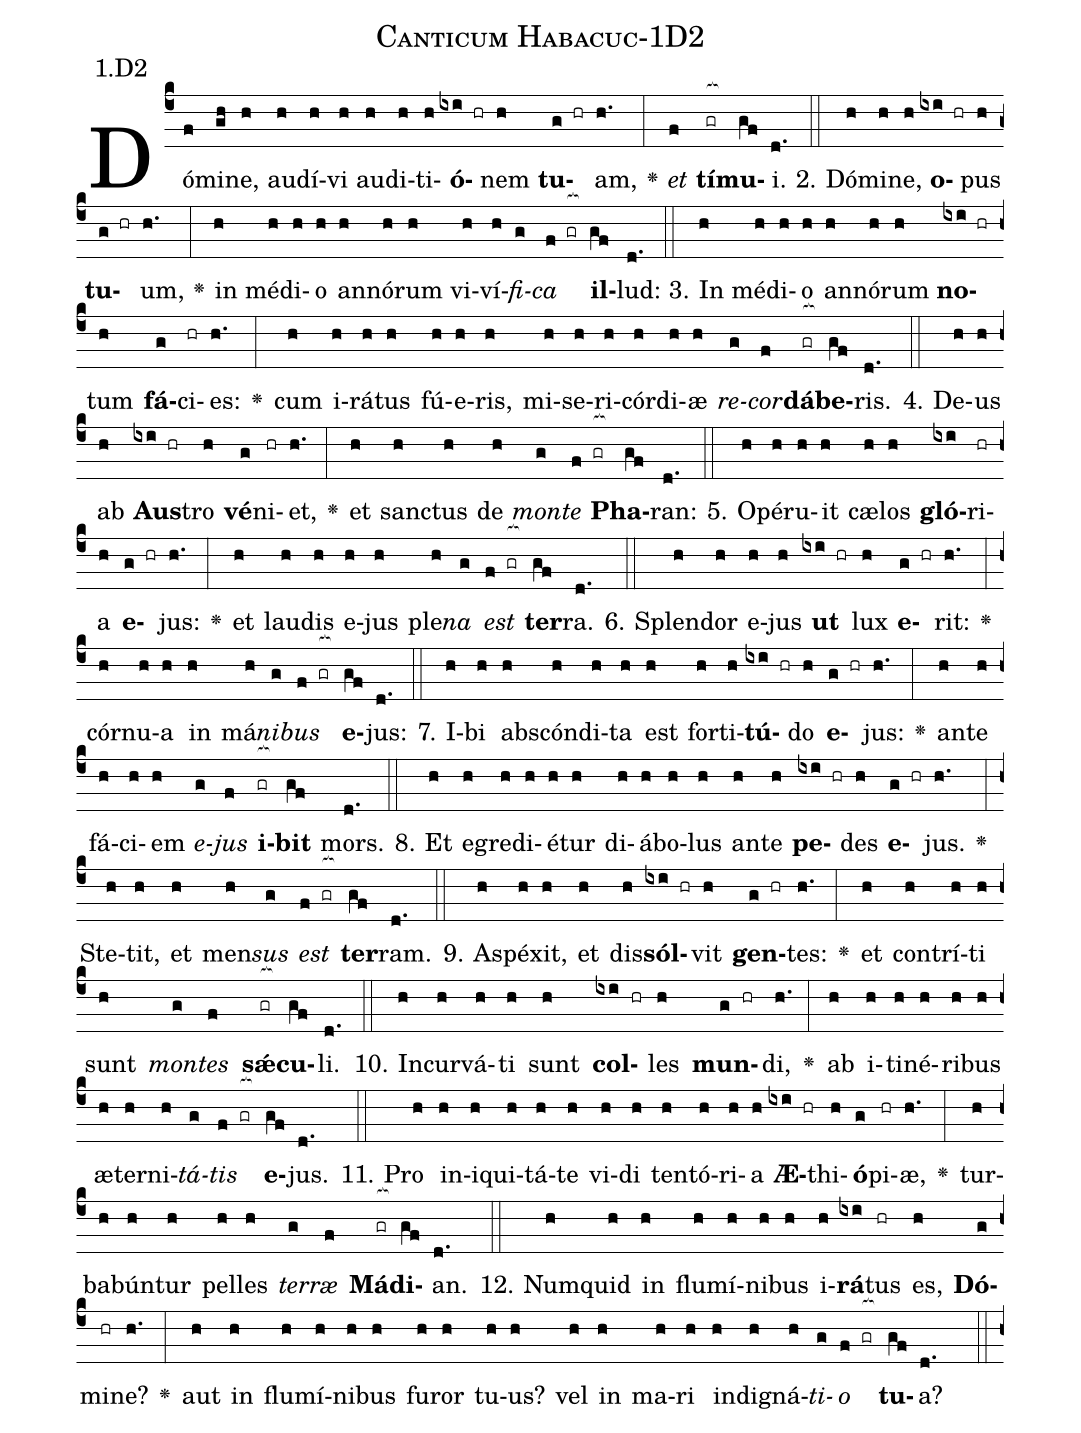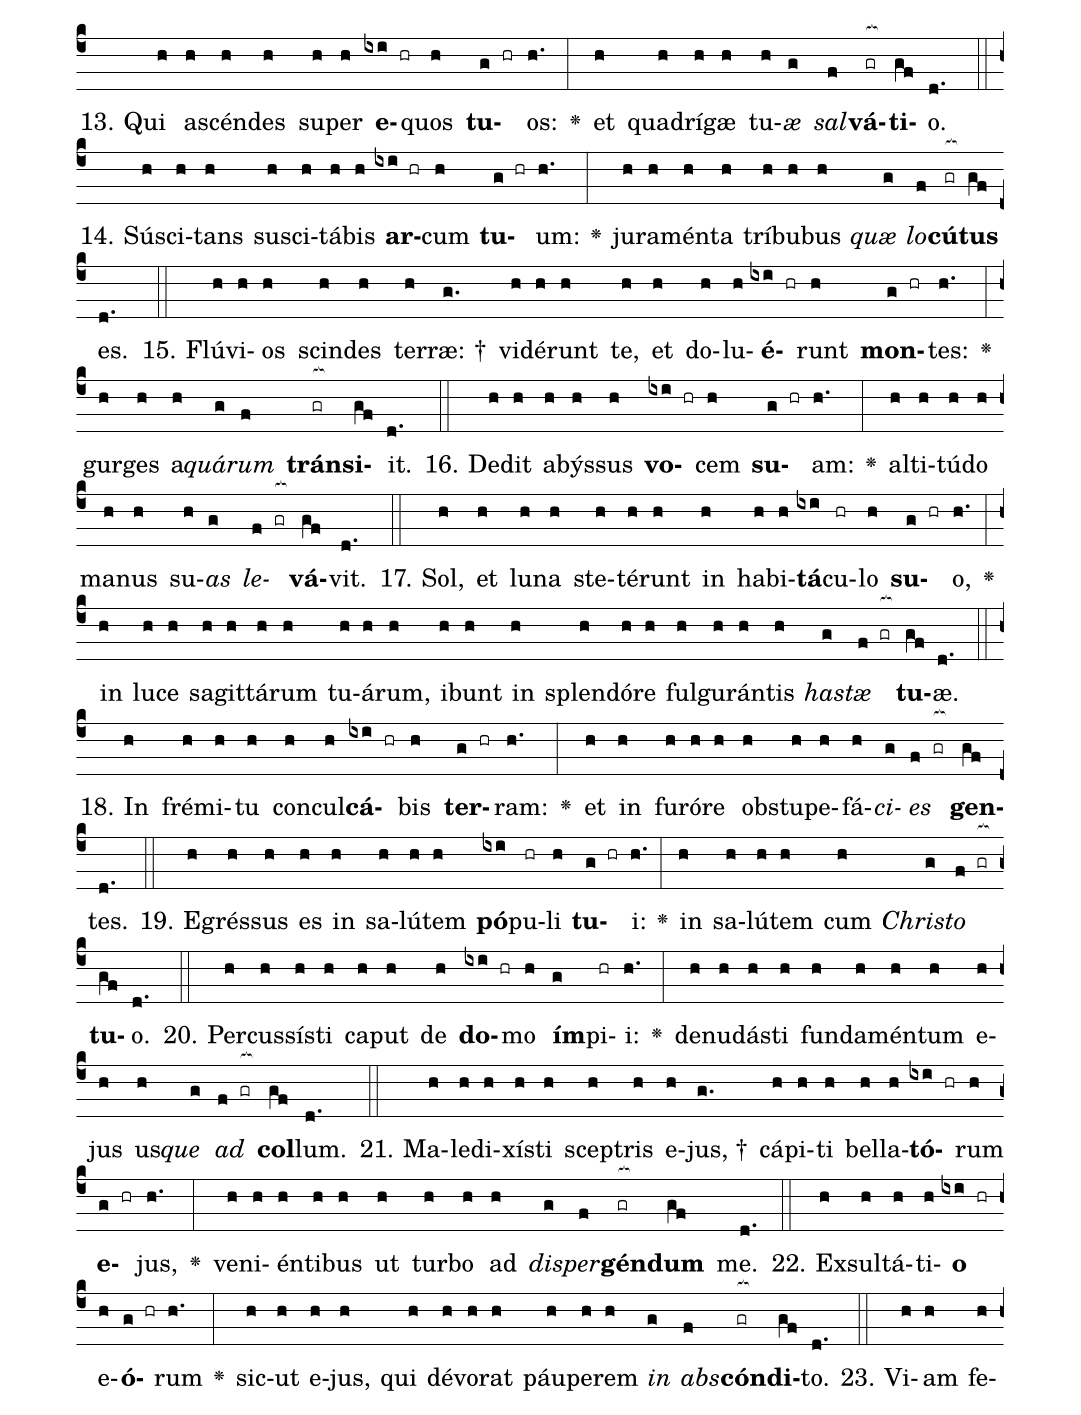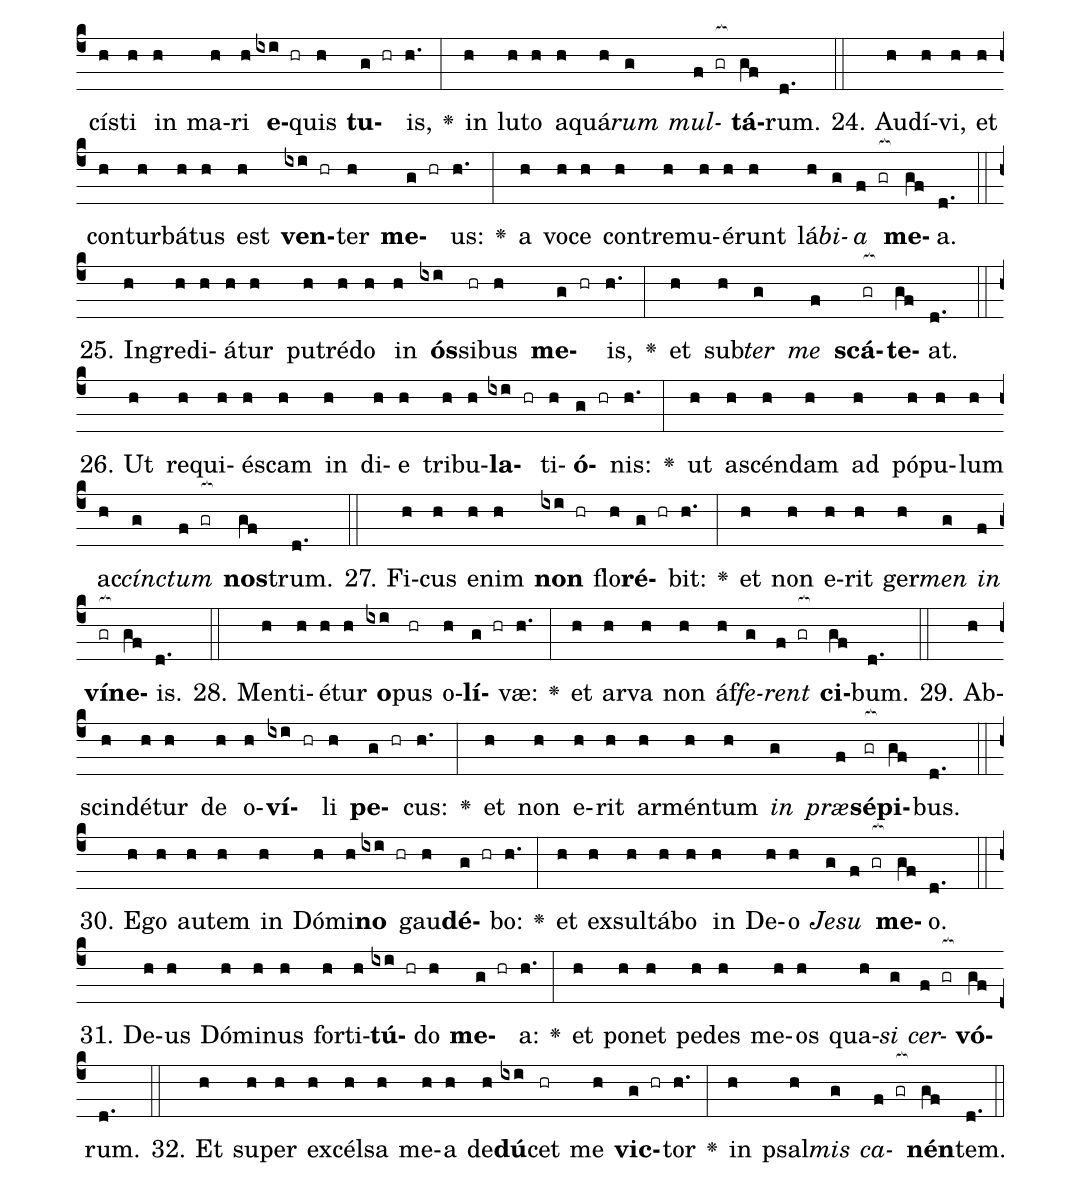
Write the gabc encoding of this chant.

name: Canticum Habacuc-1D2;
annotation: 1.D2;
%%
(c4)Dó(f)mi(gh)ne,(h) au(h)dí(h)vi(h) au(h)di(h)ti(h)<b>ó</b>(ixi hr)nem(h) <b>tu</b>(g hr)am,(h.) <v>\greheightstar</v>(:) <i>et</i>(f) <b>tí</b>(gr[ocb:1{])<b>mu</b>(gf[ocb:0}])i.(d.) (::)
2. Dó(h)mi(h)ne,(h) <b>o</b>(ixi hr)pus(h) <b>tu</b>(g hr)um,(h.) <v>\greheightstar</v>(:) in(h) mé(h)di(h)o(h) an(h)nó(h)rum(h) vi(h)ví(h)<i>fi</i>(g)<i>ca</i>(f gr[ocb:1{]) <b>il</b>(gf[ocb:0}])lud:(d.) (::)
3. In(h) mé(h)di(h)o(h) an(h)nó(h)rum(h) <b>no</b>(ixi hr)tum(h) <b>fá</b>(g)ci(hr)es:(h.) <v>\greheightstar</v>(:) cum(h) i(h)rá(h)tus(h) fú(h)e(h)ris,(h) mi(h)se(h)ri(h)cór(h)di(h)æ(h) <i>re</i>(g)<i>cor</i>(f)<b>dá</b>(gr[ocb:1{])<b>be</b>(gf[ocb:0}])ris.(d.) (::)
4. De(h)us(h) ab(h) <b>Aus</b>(ixi hr)tro(h) <b>vé</b>(g)ni(hr)et,(h.) <v>\greheightstar</v>(:) et(h) sanc(h)tus(h) de(h) <i>mon</i>(g)<i>te</i>(f gr[ocb:1{]) <b>Pha</b>(gf[ocb:0}])ran:(d.) (::)
5. O(h)pé(h)ru(h)it(h) cæ(h)los(h) <b>gló</b>(ixi)ri(hr)a(h) <b>e</b>(g hr)jus:(h.) <v>\greheightstar</v>(:) et(h) lau(h)dis(h) e(h)jus(h) ple(h)<i>na</i>(g) <i>est</i>(f gr[ocb:1{]) <b>ter</b>(gf[ocb:0}])ra.(d.) (::)
6. Splen(h)dor(h) e(h)jus(h) <b>ut</b>(ixi hr) lux(h) <b>e</b>(g hr)rit:(h.) <v>\greheightstar</v>(:) cór(h)nu(h)a(h) in(h) má(h)<i>ni</i>(g)<i>bus</i>(f gr[ocb:1{]) <b>e</b>(gf[ocb:0}])jus:(d.) (::)
7. I(h)bi(h) abs(h)cón(h)di(h)ta(h) est(h) for(h)ti(h)<b>tú</b>(ixi hr)do(h) <b>e</b>(g hr)jus:(h.) <v>\greheightstar</v>(:) an(h)te(h) fá(h)ci(h)em(h) <i>e</i>(g)<i>jus</i>(f) <b>i</b>(gr[ocb:1{])<b>bit</b>(gf[ocb:0}]) mors.(d.) (::)
8. Et(h) e(h)gre(h)di(h)é(h)tur(h) di(h)á(h)bo(h)lus(h) an(h)te(h) <b>pe</b>(ixi hr)des(h) <b>e</b>(g hr)jus.(h.) <v>\greheightstar</v>(:) Ste(h)tit,(h) et(h) men(h)<i>sus</i>(g) <i>est</i>(f gr[ocb:1{]) <b>ter</b>(gf[ocb:0}])ram.(d.) (::)
9. A(h)spé(h)xit,(h) et(h) dis(h)<b>sól</b>(ixi hr)vit(h) <b>gen</b>(g hr)tes:(h.) <v>\greheightstar</v>(:) et(h) con(h)trí(h)ti(h) sunt(h) <i>mon</i>(g)<i>tes</i>(f) <b>sǽ</b>(gr[ocb:1{])<b>cu</b>(gf[ocb:0}])li.(d.) (::)
10. In(h)cur(h)vá(h)ti(h) sunt(h) <b>col</b>(ixi hr)les(h) <b>mun</b>(g hr)di,(h.) <v>\greheightstar</v>(:) ab(h) i(h)ti(h)né(h)ri(h)bus(h) æ(h)ter(h)ni(h)<i>tá</i>(g)<i>tis</i>(f gr[ocb:1{]) <b>e</b>(gf[ocb:0}])jus.(d.) (::)
11. Pro(h) in(h)i(h)qui(h)tá(h)te(h) vi(h)di(h) ten(h)tó(h)ri(h)a(h) <b>Æ</b>(ixi hr)thi(h)<b>ó</b>(g)pi(hr)æ,(h.) <v>\greheightstar</v>(:) tur(h)ba(h)bún(h)tur(h) pel(h)les(h) <i>ter</i>(g)<i>ræ</i>(f) <b>Má</b>(gr[ocb:1{])<b>di</b>(gf[ocb:0}])an.(d.) (::)
12. Num(h)quid(h) in(h) flu(h)mí(h)ni(h)bus(h) i(h)<b>rá</b>(ixi)tus(hr) es,(h) <b>Dó</b>(g)mi(hr)ne?(h.) <v>\greheightstar</v>(:) aut(h) in(h) flu(h)mí(h)ni(h)bus(h) fu(h)ror(h) tu(h)us?(h) vel(h) in(h) ma(h)ri(h) in(h)di(h)gná(h)<i>ti</i>(g)<i>o</i>(f gr[ocb:1{]) <b>tu</b>(gf[ocb:0}])a?(d.) (::)
13. Qui(h) a(h)scén(h)des(h) su(h)per(h) <b>e</b>(ixi hr)quos(h) <b>tu</b>(g hr)os:(h.) <v>\greheightstar</v>(:) et(h) qua(h)drí(h)gæ(h) tu(h)<i>æ</i>(g) <i>sal</i>(f)<b>vá</b>(gr[ocb:1{])<b>ti</b>(gf[ocb:0}])o.(d.) (::)
14. Sú(h)sci(h)tans(h) su(h)sci(h)tá(h)bis(h) <b>ar</b>(ixi hr)cum(h) <b>tu</b>(g hr)um:(h.) <v>\greheightstar</v>(:) ju(h)ra(h)mén(h)ta(h) trí(h)bu(h)bus(h) <i>quæ</i>(g) <i>lo</i>(f)<b>cú</b>(gr[ocb:1{])<b>tus</b>(gf[ocb:0}]) es.(d.) (::)
15. Flú(h)vi(h)os(h) scin(h)des(h) ter(h)ræ: †(g.) vi(h)dé(h)runt(h) te,(h) et(h) do(h)lu(h)<b>é</b>(ixi hr)runt(h) <b>mon</b>(g hr)tes:(h.) <v>\greheightstar</v>(:) gur(h)ges(h) a(h)<i>quá</i>(g)<i>rum</i>(f) <b>tráns</b>(gr[ocb:1{])<b>i</b>(gf[ocb:0}])it.(d.) (::)
16. De(h)dit(h) a(h)býs(h)sus(h) <b>vo</b>(ixi hr)cem(h) <b>su</b>(g hr)am:(h.) <v>\greheightstar</v>(:) al(h)ti(h)tú(h)do(h) ma(h)nus(h) su(h)<i>as</i>(g) <i>le</i>(f gr[ocb:1{])<b>vá</b>(gf[ocb:0}])vit.(d.) (::)
17. Sol,(h) et(h) lu(h)na(h) ste(h)té(h)runt(h) in(h) ha(h)bi(h)<b>tá</b>(ixi)cu(hr)lo(h) <b>su</b>(g hr)o,(h.) <v>\greheightstar</v>(:) in(h) lu(h)ce(h) sa(h)git(h)tá(h)rum(h) tu(h)á(h)rum,(h) i(h)bunt(h) in(h) splen(h)dó(h)re(h) ful(h)gu(h)rán(h)tis(h) <i>has</i>(g)<i>tæ</i>(f gr[ocb:1{]) <b>tu</b>(gf[ocb:0}])æ.(d.) (::)
18. In(h) fré(h)mi(h)tu(h) con(h)cul(h)<b>cá</b>(ixi hr)bis(h) <b>ter</b>(g hr)ram:(h.) <v>\greheightstar</v>(:) et(h) in(h) fu(h)ró(h)re(h) ob(h)stu(h)pe(h)fá(h)<i>ci</i>(g)<i>es</i>(f gr[ocb:1{]) <b>gen</b>(gf[ocb:0}])tes.(d.) (::)
19. E(h)grés(h)sus(h) es(h) in(h) sa(h)lú(h)tem(h) <b>pó</b>(ixi)pu(hr)li(h) <b>tu</b>(g hr)i:(h.) <v>\greheightstar</v>(:) in(h) sa(h)lú(h)tem(h) cum(h) <i>Chris</i>(g)<i>to</i>(f gr[ocb:1{]) <b>tu</b>(gf[ocb:0}])o.(d.) (::)
20. Per(h)cus(h)sís(h)ti(h) ca(h)put(h) de(h) <b>do</b>(ixi hr)mo(h) <b>ím</b>(g)pi(hr)i:(h.) <v>\greheightstar</v>(:) de(h)nu(h)dás(h)ti(h) fun(h)da(h)mén(h)tum(h) e(h)jus(h) us(h)<i>que</i>(g) <i>ad</i>(f gr[ocb:1{]) <b>col</b>(gf[ocb:0}])lum.(d.) (::)
21. Ma(h)le(h)di(h)xís(h)ti(h) scep(h)tris(h) e(h)jus, †(g.) cá(h)pi(h)ti(h) bel(h)la(h)<b>tó</b>(ixi hr)rum(h) <b>e</b>(g hr)jus,(h.) <v>\greheightstar</v>(:) ve(h)ni(h)én(h)ti(h)bus(h) ut(h) tur(h)bo(h) ad(h) <i>di</i>(g)<i>sper</i>(f)<b>gén</b>(gr[ocb:1{])<b>dum</b>(gf[ocb:0}]) me.(d.) (::)
22. Ex(h)sul(h)tá(h)ti(h)<b>o</b>(ixi hr) e(h)<b>ó</b>(g hr)rum(h.) <v>\greheightstar</v>(:) sic(h)ut(h) e(h)jus,(h) qui(h) dé(h)vo(h)rat(h) páu(h)pe(h)rem(h) <i>in</i>(g) <i>abs</i>(f)<b>cón</b>(gr[ocb:1{])<b>di</b>(gf[ocb:0}])to.(d.) (::)
23. Vi(h)am(h) fe(h)cís(h)ti(h) in(h) ma(h)ri(h) <b>e</b>(ixi hr)quis(h) <b>tu</b>(g hr)is,(h.) <v>\greheightstar</v>(:) in(h) lu(h)to(h) a(h)quá(h)<i>rum</i>(g) <i>mul</i>(f gr[ocb:1{])<b>tá</b>(gf[ocb:0}])rum.(d.) (::)
24. Au(h)dí(h)vi,(h) et(h) con(h)tur(h)bá(h)tus(h) est(h) <b>ven</b>(ixi hr)ter(h) <b>me</b>(g hr)us:(h.) <v>\greheightstar</v>(:) a(h) vo(h)ce(h) con(h)tre(h)mu(h)é(h)runt(h) lá(h)<i>bi</i>(g)<i>a</i>(f gr[ocb:1{]) <b>me</b>(gf[ocb:0}])a.(d.) (::)
25. In(h)gre(h)di(h)á(h)tur(h) pu(h)tré(h)do(h) in(h) <b>ós</b>(ixi)si(hr)bus(h) <b>me</b>(g hr)is,(h.) <v>\greheightstar</v>(:) et(h) sub(h)<i>ter</i>(g) <i>me</i>(f) <b>scá</b>(gr[ocb:1{])<b>te</b>(gf[ocb:0}])at.(d.) (::)
26. Ut(h) re(h)qui(h)és(h)cam(h) in(h) di(h)e(h) tri(h)bu(h)<b>la</b>(ixi hr)ti(h)<b>ó</b>(g hr)nis:(h.) <v>\greheightstar</v>(:) ut(h) a(h)scén(h)dam(h) ad(h) pó(h)pu(h)lum(h) ac(h)<i>cínc</i>(g)<i>tum</i>(f gr[ocb:1{]) <b>nos</b>(gf[ocb:0}])trum.(d.) (::)
27. Fi(h)cus(h) e(h)nim(h) <b>non</b>(ixi hr) flo(h)<b>ré</b>(g hr)bit:(h.) <v>\greheightstar</v>(:) et(h) non(h) e(h)rit(h) ger(h)<i>men</i>(g) <i>in</i>(f) <b>ví</b>(gr[ocb:1{])<b>ne</b>(gf[ocb:0}])is.(d.) (::)
28. Men(h)ti(h)é(h)tur(h) <b>o</b>(ixi)pus(hr) o(h)<b>lí</b>(g hr)væ:(h.) <v>\greheightstar</v>(:) et(h) ar(h)va(h) non(h) áf(h)<i>fe</i>(g)<i>rent</i>(f gr[ocb:1{]) <b>ci</b>(gf[ocb:0}])bum.(d.) (::)
29. Ab(h)scin(h)dé(h)tur(h) de(h) o(h)<b>ví</b>(ixi hr)li(h) <b>pe</b>(g hr)cus:(h.) <v>\greheightstar</v>(:) et(h) non(h) e(h)rit(h) ar(h)mén(h)tum(h) <i>in</i>(g) <i>præ</i>(f)<b>sé</b>(gr[ocb:1{])<b>pi</b>(gf[ocb:0}])bus.(d.) (::)
30. E(h)go(h) au(h)tem(h) in(h) Dó(h)mi(h)<b>no</b>(ixi hr) gau(h)<b>dé</b>(g hr)bo:(h.) <v>\greheightstar</v>(:) et(h) ex(h)sul(h)tá(h)bo(h) in(h) De(h)o(h) <i>Je</i>(g)<i>su</i>(f gr[ocb:1{]) <b>me</b>(gf[ocb:0}])o.(d.) (::)
31. De(h)us(h) Dó(h)mi(h)nus(h) for(h)ti(h)<b>tú</b>(ixi hr)do(h) <b>me</b>(g hr)a:(h.) <v>\greheightstar</v>(:) et(h) po(h)net(h) pe(h)des(h) me(h)os(h) qua(h)<i>si</i>(g) <i>cer</i>(f gr[ocb:1{])<b>vó</b>(gf[ocb:0}])rum.(d.) (::)
32. Et(h) su(h)per(h) ex(h)cél(h)sa(h) me(h)a(h) de(h)<b>dú</b>(ixi)cet(hr) me(h) <b>vic</b>(g hr)tor(h.) <v>\greheightstar</v>(:) in(h) psal(h)<i>mis</i>(g) <i>ca</i>(f gr[ocb:1{])<b>nén</b>(gf[ocb:0}])tem.(d.) (::)
